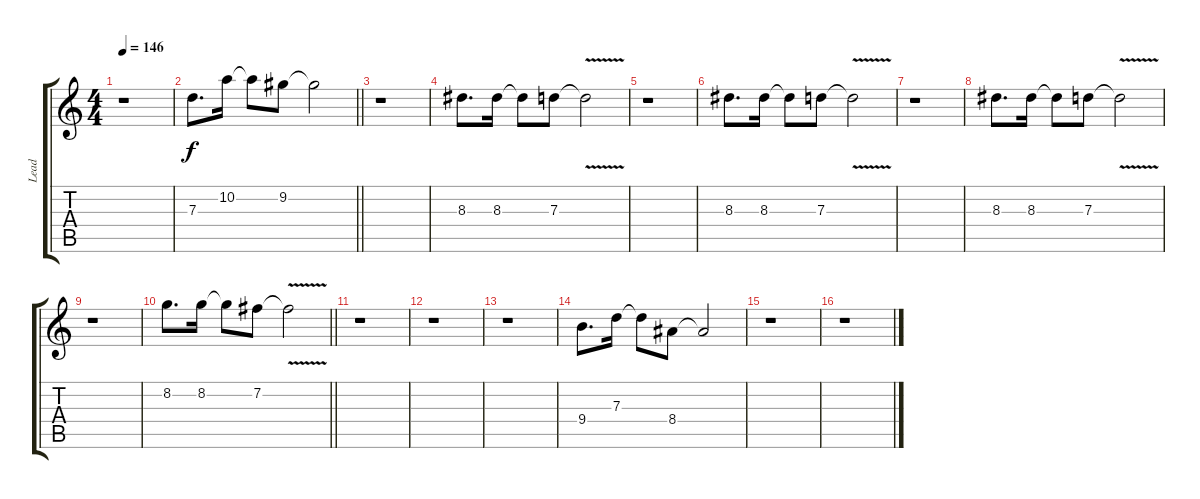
\track ("Lead" "Lead") {instrument distortionguitar}
\staff {score tabs}
\tuning (E4 B3 G3 D3 A2 E2) {hide}
\ts (4 4)
\tempo 146
\clef g2
\ks c
r.1{dy f} |
\barLineRight lightlight
7.3.8{d} 10.2.16 10.2{t}.8 9.2.8 9.2{t}.2 |
r.1 |
8.3.8{d} 8.3.16 8.3{t}.8 7.3.8 7.3{v t}.2 |
r.1 |
8.3.8{d} 8.3.16 8.3{t}.8 7.3.8 7.3{v t}.2 |
r.1 |
8.3.8{d} 8.3.16 8.3{t}.8 7.3.8 7.3{v t}.2 |
r.1 |
\barLineRight lightlight
8.2.8{d} 8.2.16 8.2{t}.8 7.2.8 7.2{v t}.2 |
r.1 |
r.1 |
r.1 |
9.4.8{d} 7.3.16 7.3{t}.8 8.4.8 8.4{t}.2 |
r.1 |
r.1
